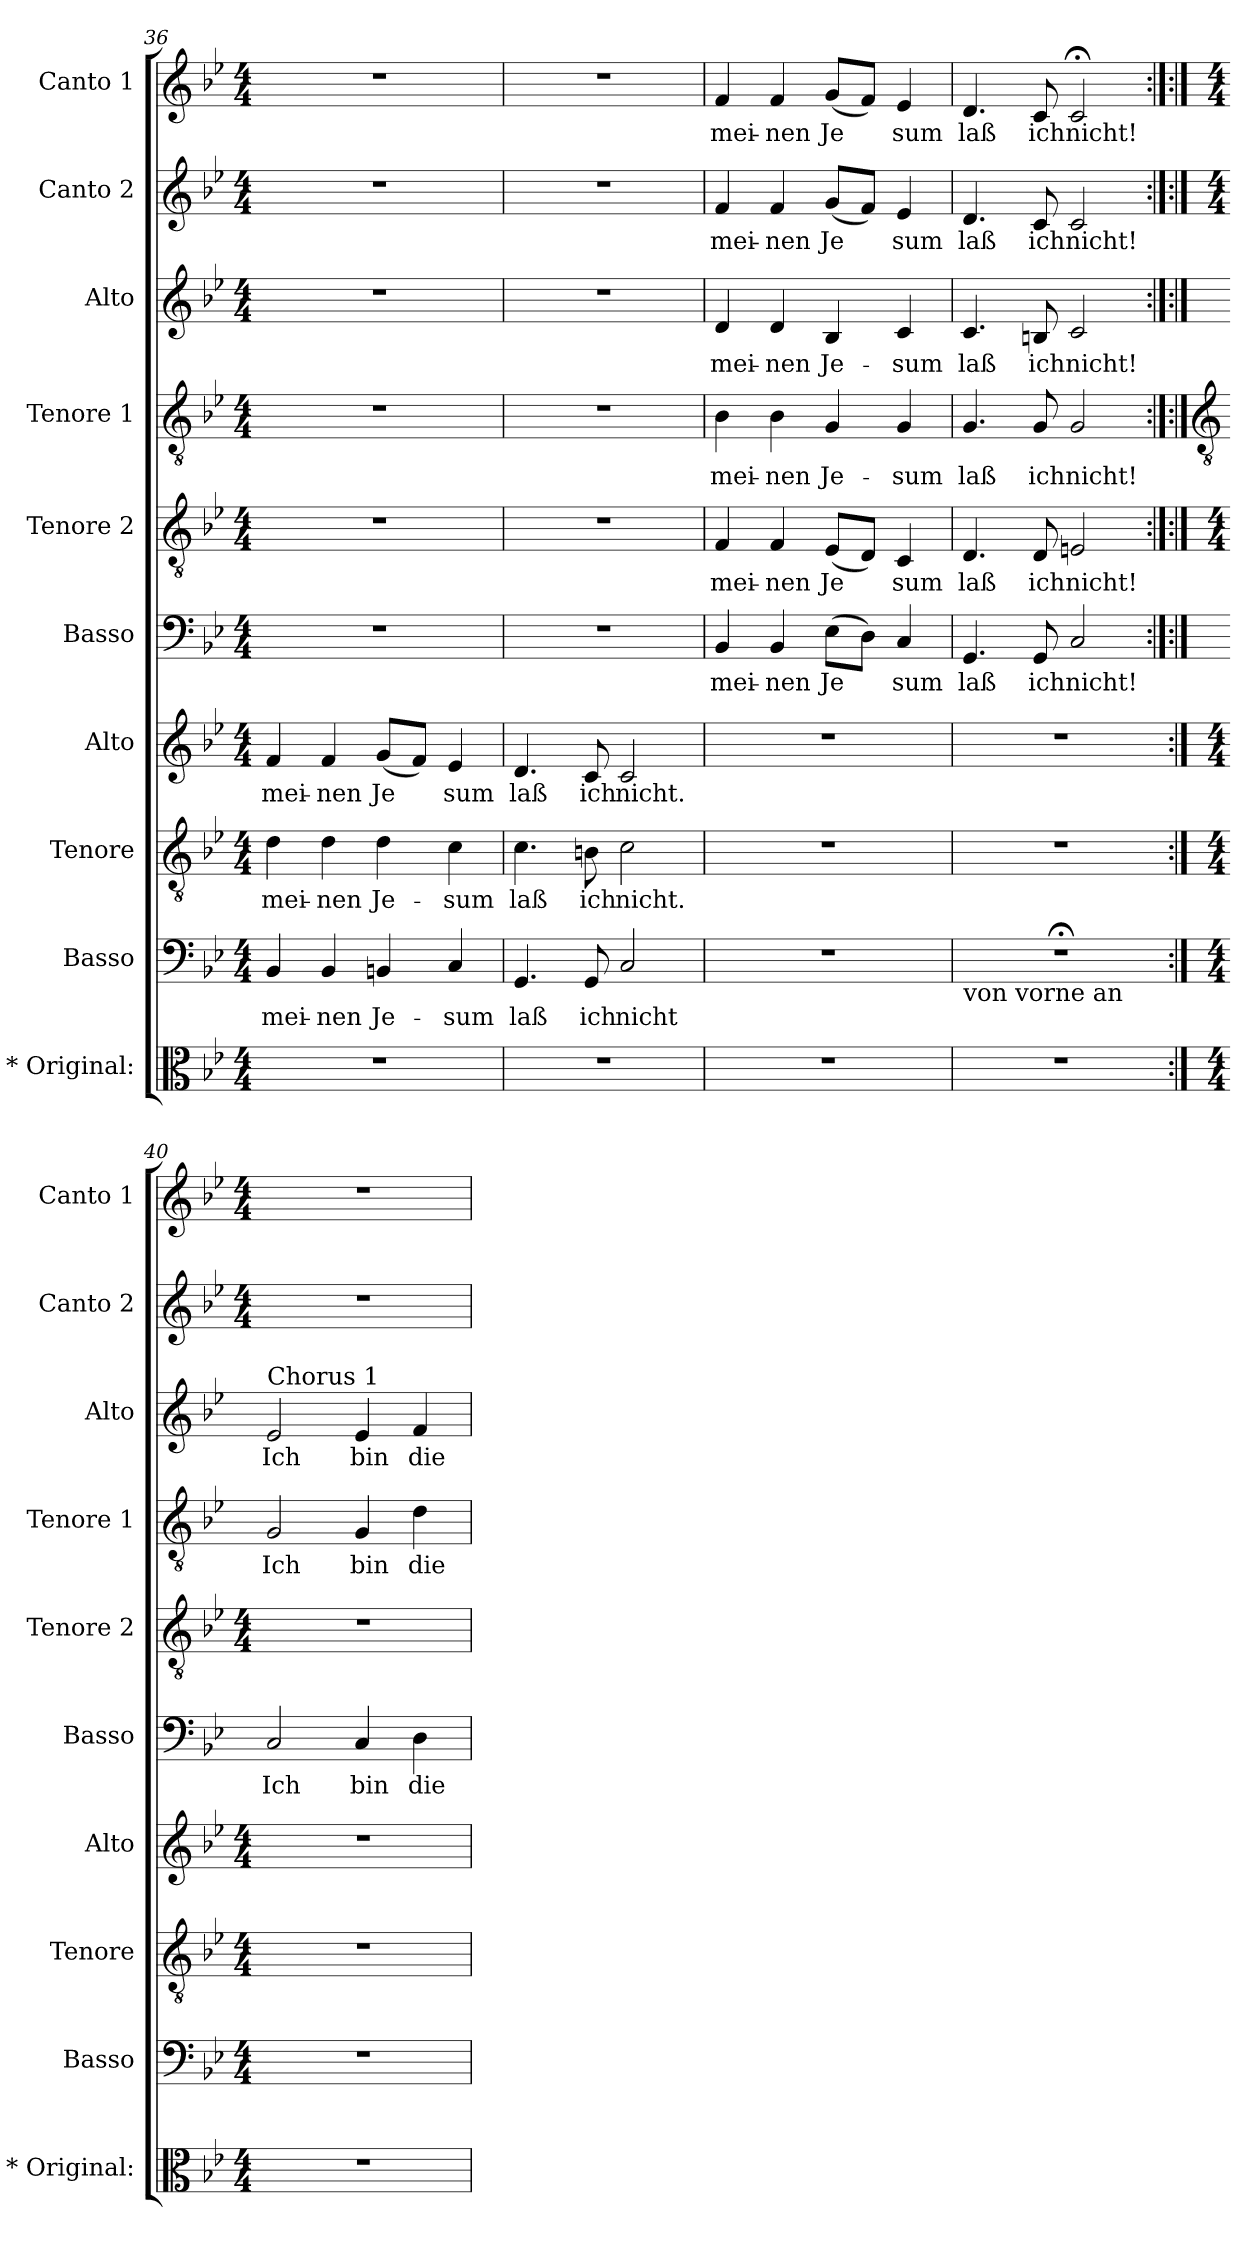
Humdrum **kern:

**kern	**kern	**text	**kern	**text	**kern	**text	**kern	**text	**kern	**text	**kern	**text	**kern	**text	**kern	**text	**kern	**text
*part10	*part9	*part9	*part8	*part8	*part7	*part7	*part6	*part6	*part5	*part5	*part4	*part4	*part3	*part3	*part2	*part2	*part1	*part1
*staff10	*staff9	*staff9	*staff8	*staff8	*staff7	*staff7	*staff6	*staff6	*staff5	*staff5	*staff4	*staff4	*staff3	*staff3	*staff2	*staff2	*staff1	*staff1
*I"* Original:	*I"Basso	*	*I"Tenore	*	*I"Alto	*	*I"Basso	*	*I"Tenore 2	*	*I"Tenore 1	*	*I"Alto	*	*I"Canto 2	*	*I"Canto 1	*
*I'* Original:	*I'Basso	*	*I'Tenore	*	*I'Alto	*	*I'Basso	*	*I'Tenore 2	*	*I'Tenore 1	*	*I'Alto	*	*I'Canto 2	*	*I'Canto 1	*
!!LO:LB:g=z
*clefC3	*clefF4	*	*clefGv2	*	*clefG2	*	*clefF4	*	*clefGv2	*	*clefGv2	*	*clefG2	*	*clefG2	*	*clefG2	*
*k[b-e-]	*k[b-e-]	*	*k[b-e-]	*	*k[b-e-]	*	*k[b-e-]	*	*k[b-e-]	*	*k[b-e-]	*	*k[b-e-]	*	*k[b-e-]	*	*k[b-e-]	*
*B-:	*B-:	*	*B-:	*	*B-:	*	*B-:	*	*B-:	*	*B-:	*	*B-:	*	*B-:	*	*B-:	*
*M4/4	*M4/4	*	*M4/4	*	*M4/4	*	*M4/4	*	*M4/4	*	*M4/4	*	*M4/4	*	*M4/4	*	*M4/4	*
=36	=36	=36	=36	=36	=36	=36	=36	=36	=36	=36	=36	=36	=36	=36	=36	=36	=36	=36
!	!	!LO:LY:b	!	!LO:LY:b	!	!LO:LY:b	!	!	!	!	!	!	!	!	!	!	!	!
1r	4BB-	mei-	4d	mei-	4f	mei-	1r	.	1r	.	1r	.	1r	.	1r	.	1r	.
!	!	!LO:LY:b	!	!LO:LY:b	!	!LO:LY:b	!	!	!	!	!	!	!	!	!	!	!	!
.	4BB-	-nen	4d	-nen	4f	-nen	.	.	.	.	.	.	.	.	.	.	.	.
!	!	!LO:LY:b	!	!LO:LY:b	!	!LO:LY:b	!	!	!	!	!	!	!	!	!	!	!	!
.	4BBn	Je-	4d	Je-	(<8gL	Je	.	.	.	.	.	.	.	.	.	.	.	.
!	!	!	!	!	!	!LO:LY:b	!	!	!	!	!	!	!	!	!	!	!	!
.	.	.	.	.	8fJ)	-	.	.	.	.	.	.	.	.	.	.	.	.
!	!	!LO:LY:b	!	!LO:LY:b	!	!LO:LY:b	!	!	!	!	!	!	!	!	!	!	!	!
.	4C	-sum	4c	-sum	4e-	sum	.	.	.	.	.	.	.	.	.	.	.	.
=37	=37	=37	=37	=37	=37	=37	=37	=37	=37	=37	=37	=37	=37	=37	=37	=37	=37	=37
!	!	!LO:LY:b	!	!LO:LY:b	!	!LO:LY:b	!	!	!	!	!	!	!	!	!	!	!	!
1r	4.GG	laß	4.c	laß	4.d	laß	1r	.	1r	.	1r	.	1r	.	1r	.	1r	.
!	!	!LO:LY:b	!	!LO:LY:b	!	!LO:LY:b	!	!	!	!	!	!	!	!	!	!	!	!
.	8GG	ich	8Bn	ich	8c	ich	.	.	.	.	.	.	.	.	.	.	.	.
!	!	!LO:LY:b	!	!LO:LY:b	!	!LO:LY:b	!	!	!	!	!	!	!	!	!	!	!	!
.	2C	nicht	2c	nicht.	2c	nicht.	.	.	.	.	.	.	.	.	.	.	.	.
=38	=38	=38	=38	=38	=38	=38	=38	=38	=38	=38	=38	=38	=38	=38	=38	=38	=38	=38
!	!	!	!	!	!	!	!	!LO:LY:b	!	!LO:LY:b	!	!LO:LY:b	!	!LO:LY:b	!	!LO:LY:b	!	!LO:LY:b
1r	1r	.	1r	.	1r	.	4BB-	mei-	4F	mei-	4B-	mei-	4d	mei-	4f	mei-	4f	mei-
!	!	!	!	!	!	!	!	!LO:LY:b	!	!LO:LY:b	!	!LO:LY:b	!	!LO:LY:b	!	!LO:LY:b	!	!LO:LY:b
.	.	.	.	.	.	.	4BB-	-nen	4F	-nen	4B-	-nen	4d	-nen	4f	-nen	4f	-nen
!	!	!	!	!	!	!	!	!LO:LY:b	!	!LO:LY:b	!	!LO:LY:b	!	!LO:LY:b	!	!LO:LY:b	!	!LO:LY:b
.	.	.	.	.	.	.	(>8E-L	Je	(<8E-L	Je	4G	Je-	4B-	Je-	(<8gL	Je	(<8gL	Je
!	!	!	!	!	!	!	!	!LO:LY:b	!	!LO:LY:b	!	!	!	!	!	!LO:LY:b	!	!LO:LY:b
.	.	.	.	.	.	.	8DJ)	-	8DJ)	-	.	.	.	.	8fJ)	-	8fJ)	-
!	!	!	!	!	!	!	!	!LO:LY:b	!	!LO:LY:b	!	!LO:LY:b	!	!LO:LY:b	!	!LO:LY:b	!	!LO:LY:b
.	.	.	.	.	.	.	4C	sum	4C	sum	4G	-sum	4c	-sum	4e-	sum	4e-	sum
=39	=39	=39	=39	=39	=39	=39	=39	=39	=39	=39	=39	=39	=39	=39	=39	=39	=39	=39
!	!LO:TX:b:t=von vorne an	!	!	!	!	!	!	!	!	!	!	!	!	!	!	!	!	!
!	!	!	!	!	!	!	!	!LO:LY:b	!	!LO:LY:b	!	!LO:LY:b	!	!LO:LY:b	!	!LO:LY:b	!	!LO:LY:b
1r	1r;	.	1r	.	1r	.	4.GG	laß	4.D	laß	4.G	laß	4.c	laß	4.d	laß	4.d	laß
!	!	!	!	!	!	!	!	!LO:LY:b	!	!LO:LY:b	!	!LO:LY:b	!	!LO:LY:b	!	!LO:LY:b	!	!LO:LY:b
.	.	.	.	.	.	.	8GG	ich	8D	ich	8G	ich	8Bn	ich	8c	ich	8c	ich
!	!	!	!	!	!	!	!	!LO:LY:b	!	!LO:LY:b	!	!LO:LY:b	!	!LO:LY:b	!	!LO:LY:b	!	!LO:LY:b
.	.	.	.	.	.	.	2C	nicht!	2En	nicht!	2G	nicht!	2c	nicht!	2c	nicht!	2c;<	nicht!
!!LO:LB:g=z
=40	=40:|!	=40:|!	=40:|!	=40:|!	=40:|!	=40:|!	=40:|!	=40:|!	=40:|!	=40:|!	=40:|!	=40:|!	=40:|!	=40:|!	=40:|!	=40:|!	=40:|!	=40:|!
*	*	*	*	*	*	*	*	*	*	*	*clefGv2	*	*	*	*	*	*	*
*M4/4	*M4/4	*	*M4/4	*	*M4/4	*	*	*	*M4/4	*	*	*	*	*	*M4/4	*	*M4/4	*
!	!	!	!	!	!	!	!	!	!	!	!	!	!LO:TX:a:t=Chorus 1	!	!	!	!	!
!	!	!	!	!	!	!	!	!LO:LY:b	!	!	!	!LO:LY:b	!	!LO:LY:b	!	!	!	!
1r	1r	.	1r	.	1r	.	2C	Ich	1r	.	2G	Ich	2e-	Ich	1r	.	1r	.
!	!	!	!	!	!	!	!	!LO:LY:b	!	!	!	!LO:LY:b	!	!LO:LY:b	!	!	!	!
.	.	.	.	.	.	.	4C	bin	.	.	4G	bin	4e-	bin	.	.	.	.
!	!	!	!	!	!	!	!	!LO:LY:b	!	!	!	!LO:LY:b	!	!LO:LY:b	!	!	!	!
.	.	.	.	.	.	.	4D	die	.	.	4d	die	4f	die	.	.	.	.
=	=	=	=	=	=	=	=	=	=	=	=	=	=	=	=	=	=	=
*-	*-	*-	*-	*-	*-	*-	*-	*-	*-	*-	*-	*-	*-	*-	*-	*-	*-	*-
